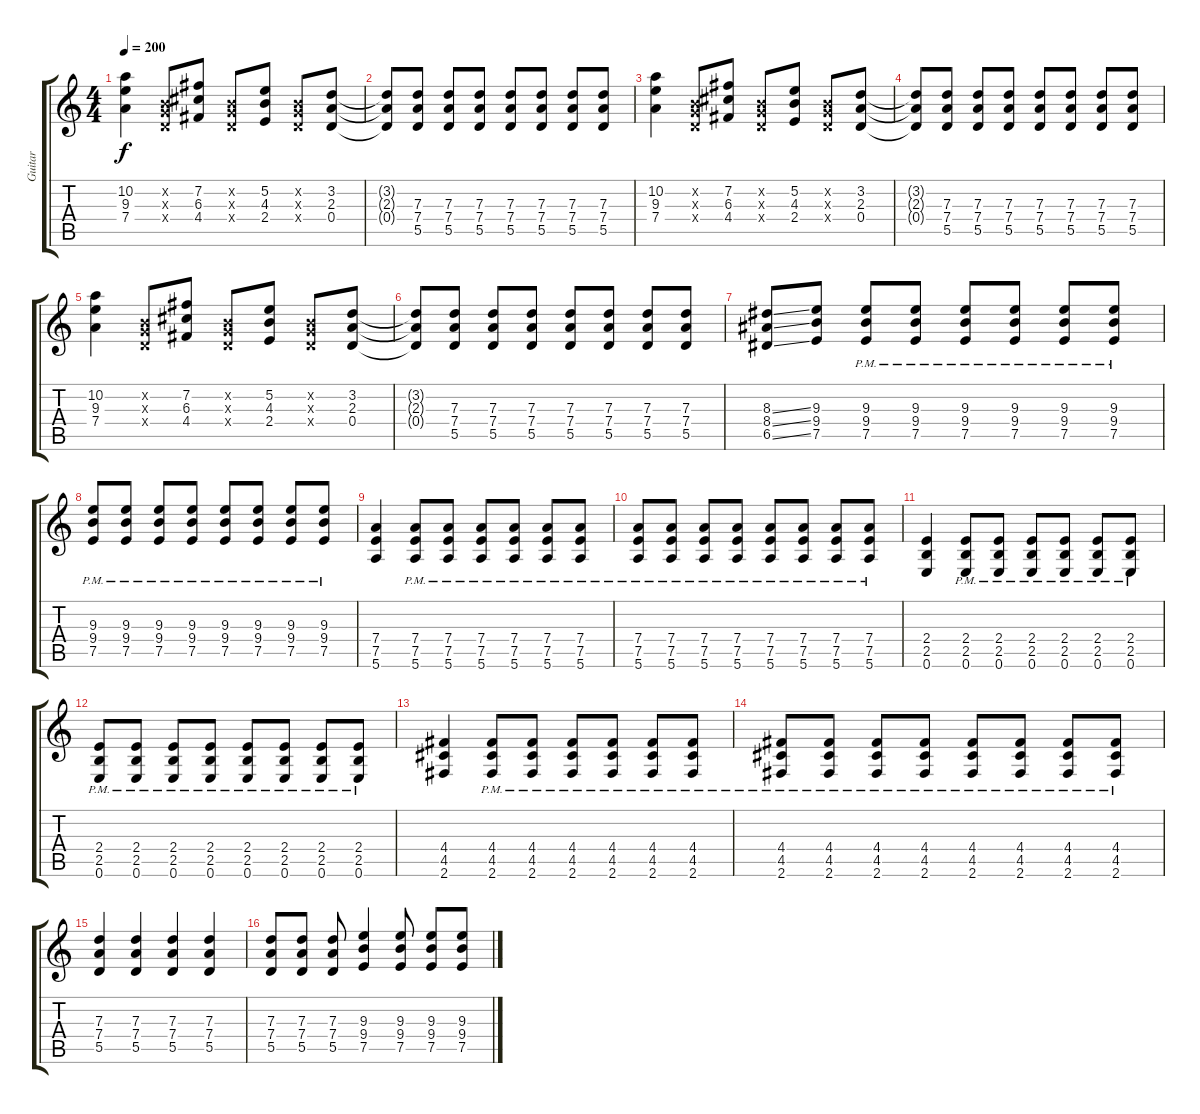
\track ("Guitar " "Guitar ") {instrument distortionguitar}
\staff {score tabs}
\tuning (E4 B3 G3 D3 A2 E2) {hide}
\ts (4 4)
\tempo 200
\clef g2
\ks c
(10.2 9.3 7.4).4{dy f instrument distortionguitar} (0.2{x} 0.3{x} 0.4{x}).8 (7.2 6.3 4.4).8 (0.2{x} 0.3{x} 0.4{x}).8 (5.2 4.3 2.4).8 (0.2{x} 0.3{x} 0.4{x}).8 (3.2 2.3 0.4).8 |
(3.2{t} 2.3{t} 0.4{t}).8 (7.3 7.4 5.5).8 (7.3 7.4 5.5).8 (7.3 7.4 5.5).8 (7.3 7.4 5.5).8 (7.3 7.4 5.5).8 (7.3 7.4 5.5).8 (7.3 7.4 5.5).8 |
(10.2 9.3 7.4).4 (0.2{x} 0.3{x} 0.4{x}).8 (7.2 6.3 4.4).8 (0.2{x} 0.3{x} 0.4{x}).8 (5.2 4.3 2.4).8 (0.2{x} 0.3{x} 0.4{x}).8 (3.2 2.3 0.4).8 |
(3.2{t} 2.3{t} 0.4{t}).8 (7.3 7.4 5.5).8 (7.3 7.4 5.5).8 (7.3 7.4 5.5).8 (7.3 7.4 5.5).8 (7.3 7.4 5.5).8 (7.3 7.4 5.5).8 (7.3 7.4 5.5).8 |
(10.2 9.3 7.4).4 (0.2{x} 0.3{x} 0.4{x}).8 (7.2 6.3 4.4).8 (0.2{x} 0.3{x} 0.4{x}).8 (5.2 4.3 2.4).8 (0.2{x} 0.3{x} 0.4{x}).8 (3.2 2.3 0.4).8 |
(3.2{t} 2.3{t} 0.4{t}).8 (7.3 7.4 5.5).8 (7.3 7.4 5.5).8 (7.3 7.4 5.5).8 (7.3 7.4 5.5).8 (7.3 7.4 5.5).8 (7.3 7.4 5.5).8 (7.3 7.4 5.5).8 |
(8.3{ss} 8.4{ss} 6.5{ss}).8 (9.3 9.4 7.5).8 (9.3{pm} 9.4{pm} 7.5{pm}).8 (9.3{pm} 9.4{pm} 7.5{pm}).8 (9.3{pm} 9.4{pm} 7.5{pm}).8 (9.3{pm} 9.4{pm} 7.5{pm}).8 (9.3{pm} 9.4{pm} 7.5{pm}).8 (9.3{pm} 9.4{pm} 7.5{pm}).8 |
(9.3{pm} 9.4{pm} 7.5{pm}).8 (9.3{pm} 9.4{pm} 7.5{pm}).8 (9.3{pm} 9.4{pm} 7.5{pm}).8 (9.3{pm} 9.4{pm} 7.5{pm}).8 (9.3{pm} 9.4{pm} 7.5{pm}).8 (9.3{pm} 9.4{pm} 7.5{pm}).8 (9.3{pm} 9.4{pm} 7.5{pm}).8 (9.3{pm} 9.4{pm} 7.5{pm}).8 |
(7.4 7.5 5.6).4 (7.4{pm} 7.5{pm} 5.6{pm}).8 (7.4{pm} 7.5{pm} 5.6{pm}).8 (7.4{pm} 7.5{pm} 5.6{pm}).8 (7.4{pm} 7.5{pm} 5.6{pm}).8 (7.4{pm} 7.5{pm} 5.6{pm}).8 (7.4{pm} 7.5{pm} 5.6{pm}).8 |
(7.4{pm} 7.5{pm} 5.6{pm}).8 (7.4{pm} 7.5{pm} 5.6{pm}).8 (7.4{pm} 7.5{pm} 5.6{pm}).8 (7.4{pm} 7.5{pm} 5.6{pm}).8 (7.4{pm} 7.5{pm} 5.6{pm}).8 (7.4{pm} 7.5{pm} 5.6{pm}).8 (7.4{pm} 7.5{pm} 5.6{pm}).8 (7.4{pm} 7.5{pm} 5.6{pm}).8 |
(2.4 2.5 0.6).4 (2.4{pm} 2.5{pm} 0.6{pm}).8 (2.4{pm} 2.5{pm} 0.6{pm}).8 (2.4{pm} 2.5{pm} 0.6{pm}).8 (2.4{pm} 2.5{pm} 0.6{pm}).8 (2.4{pm} 2.5{pm} 0.6{pm}).8 (2.4{pm} 2.5{pm} 0.6{pm}).8 |
(2.4{pm} 2.5{pm} 0.6{pm}).8 (2.4{pm} 2.5{pm} 0.6{pm}).8 (2.4{pm} 2.5{pm} 0.6{pm}).8 (2.4{pm} 2.5{pm} 0.6{pm}).8 (2.4{pm} 2.5{pm} 0.6{pm}).8 (2.4{pm} 2.5{pm} 0.6{pm}).8 (2.4{pm} 2.5{pm} 0.6{pm}).8 (2.4{pm} 2.5{pm} 0.6{pm}).8 |
(4.4 4.5 2.6).4 (4.4{pm} 4.5{pm} 2.6{pm}).8 (4.4{pm} 4.5{pm} 2.6{pm}).8 (4.4{pm} 4.5{pm} 2.6{pm}).8 (4.4{pm} 4.5{pm} 2.6{pm}).8 (4.4{pm} 4.5{pm} 2.6{pm}).8 (4.4{pm} 4.5{pm} 2.6{pm}).8 |
(4.4{pm} 4.5{pm} 2.6{pm}).8 (4.4{pm} 4.5{pm} 2.6{pm}).8 (4.4{pm} 4.5{pm} 2.6{pm}).8 (4.4{pm} 4.5{pm} 2.6{pm}).8 (4.4{pm} 4.5{pm} 2.6{pm}).8 (4.4{pm} 4.5{pm} 2.6{pm}).8 (4.4{pm} 4.5{pm} 2.6{pm}).8 (4.4{pm} 4.5{pm} 2.6{pm}).8 |
(7.3 7.4 5.5).4 (7.3 7.4 5.5).4 (7.3 7.4 5.5).4 (7.3 7.4 5.5).4 |
(7.3 7.4 5.5).8 (7.3 7.4 5.5).8 (7.3 7.4 5.5).8 (9.3 9.4 7.5).4 (9.3 9.4 7.5).8 (9.3 9.4 7.5).8 (9.3 9.4 7.5).8
